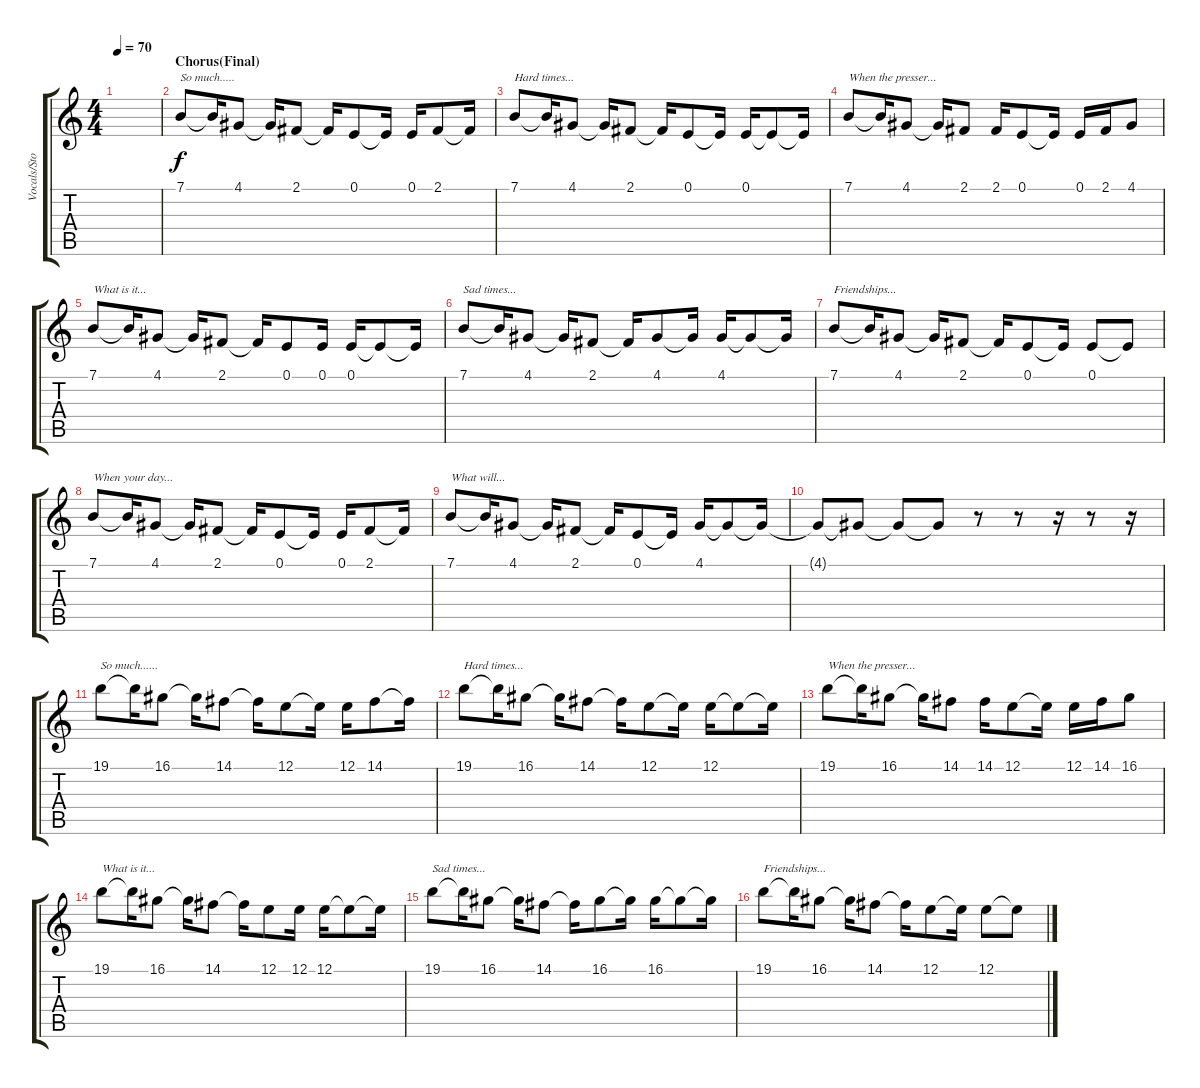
\track ("Vocals/Stouts989" "Vocals/Sto") {instrument lead8bassandlead}
\staff {score tabs}
\tuning (E4 B3 G3 D3 A2 E2) {hide}
\ts (4 4)
\tempo 70
\clef g2
\ks c
|
\section ("" "Chorus(Final)")
7.1.8{txt "So much....."} 7.1{t}.16 4.1.8 4.1{t}.16 2.1.8 2.1{t}.16 0.1.8 0.1{t}.16 0.1.16 2.1.8 2.1{t}.16 |
7.1.8{txt "Hard times..."} 7.1{t}.16 4.1.8 4.1{t}.16 2.1.8 2.1{t}.16 0.1.8 0.1{t}.16 0.1.16 0.1{t}.8 0.1{t}.16 |
7.1.8{txt "When the presser..."} 7.1{t}.16 4.1.8 4.1{t}.16 2.1.8 2.1.16 0.1.8 0.1{t}.16 0.1.16 2.1.16 4.1.8 |
7.1.8{txt "What is it..."} 7.1{t}.16 4.1.8 4.1{t}.16 2.1.8 2.1{t}.16 0.1.8 0.1.16 0.1.16 0.1{t}.8 0.1{t}.16 |
7.1.8{txt "Sad times..."} 7.1{t}.16 4.1.8 4.1{t}.16 2.1.8 2.1{t}.16 4.1.8 4.1{t}.16 4.1.16 4.1{t}.8 4.1{t}.16 |
7.1.8{txt "Friendships..."} 7.1{t}.16 4.1.8 4.1{t}.16 2.1.8 2.1{t}.16 0.1.8 0.1{t}.16 0.1.8 0.1{t}.8 |
7.1.8{txt "When your day..."} 7.1{t}.16 4.1.8 4.1{t}.16 2.1.8 2.1{t}.16 0.1.8 0.1{t}.16 0.1.16 2.1.8 2.1{t}.16 |
7.1.8{txt "What will..."} 7.1{t}.16 4.1.8 4.1{t}.16 2.1.8 2.1{t}.16 0.1.8 0.1{t}.16 4.1.16 4.1{t}.8 4.1{t}.16 |
4.1{t}.8 4.1{t}.8 4.1{t}.8 4.1{t}.8 r.8 r.8 r.16 r.8 r.16 |
19.1.8{txt "So much......"} 19.1{t}.16 16.1.8 16.1{t}.16 14.1.8 14.1{t}.16 12.1.8 12.1{t}.16 12.1.16 14.1.8 14.1{t}.16 |
19.1.8{txt "Hard times..."} 19.1{t}.16 16.1.8 16.1{t}.16 14.1.8 14.1{t}.16 12.1.8 12.1{t}.16 12.1.16 12.1{t}.8 12.1{t}.16 |
19.1.8{txt "When the presser..."} 19.1{t}.16 16.1.8 16.1{t}.16 14.1.8 14.1.16 12.1.8 12.1{t}.16 12.1.16 14.1.16 16.1.8 |
19.1.8{txt "What is it..."} 19.1{t}.16 16.1.8 16.1{t}.16 14.1.8 14.1{t}.16 12.1.8 12.1.16 12.1.16 12.1{t}.8 12.1{t}.16 |
19.1.8{txt "Sad times..."} 19.1{t}.16 16.1.8 16.1{t}.16 14.1.8 14.1{t}.16 16.1.8 16.1{t}.16 16.1.16 16.1{t}.8 16.1{t}.16 |
19.1.8{txt "Friendships..."} 19.1{t}.16 16.1.8 16.1{t}.16 14.1.8 14.1{t}.16 12.1.8 12.1{t}.16 12.1.8 12.1{t}.8
